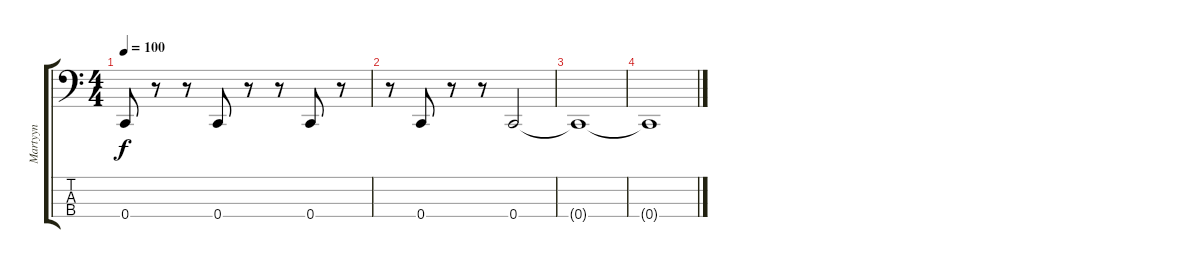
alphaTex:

\track ("Martyyn" "Martyyn") {instrument electricbasspick}
\staff {score tabs}
\tuning (F2 C2 G1 C1) {hide}
\ts (4 4)
\tempo 100
\clef f4
\ks c
0.4.8{dy f} r.8 r.8 0.4.8 r.8 r.8 0.4.8 r.8 |
r.8 0.4.8 r.8 r.8 0.4.2 |
0.4{t}.1 |
0.4{t}.1
